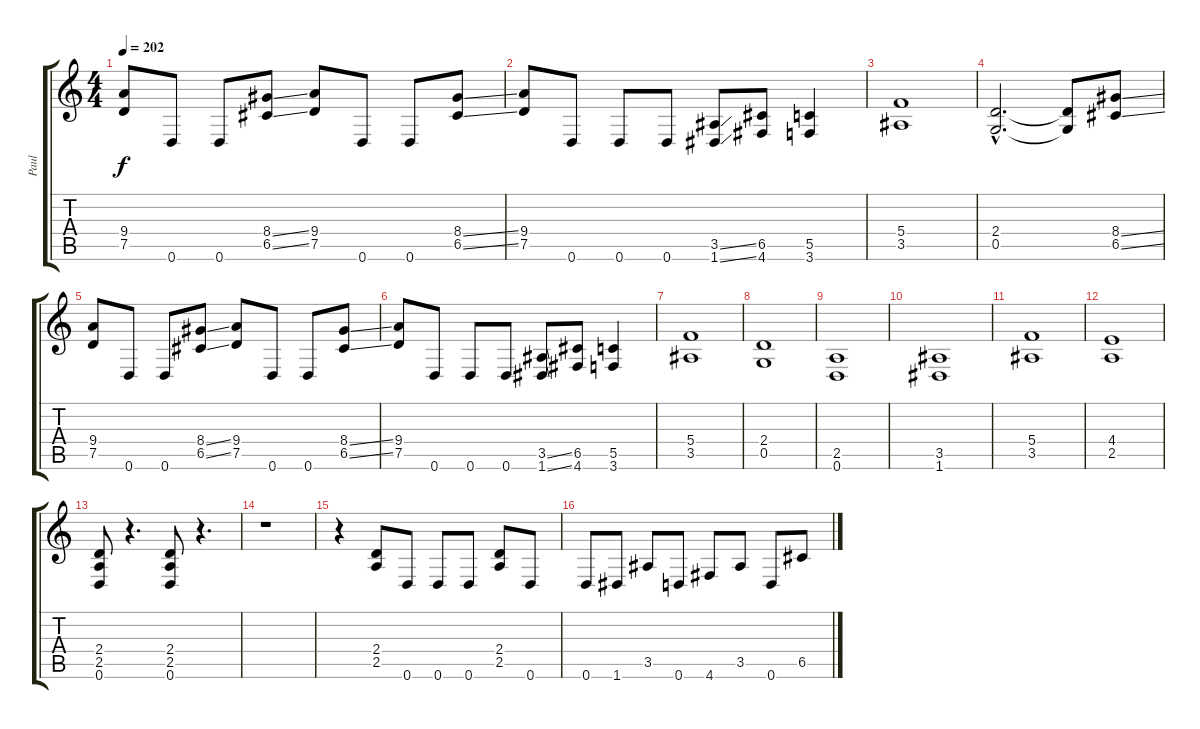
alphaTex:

\track ("Paul" "Paul") {instrument distortionguitar}
\staff {score tabs}
\tuning (D4 A3 F3 C3 G2 D2) {hide}
\ts (4 4)
\tempo 202
\clef g2
\ks c
(9.4 7.5).8{dy f} 0.6.8 0.6.8 (8.4{ss} 6.5{ss}).8 (9.4 7.5).8 0.6.8 0.6.8 (8.4{ss} 6.5{ss}).8 |
(9.4 7.5).8 0.6.8 0.6.8 0.6.8 (3.5{ss} 1.6{ss}).8 (6.5 4.6).8 (5.5 3.6).4 |
(5.4 3.5).1 |
(2.4{hac} 0.5{hac}).2{d} (2.4{t} 0.5{t}).8 (8.4{ss} 6.5{ss}).8 |
(9.4 7.5).8 0.6.8 0.6.8 (8.4{ss} 6.5{ss}).8 (9.4 7.5).8 0.6.8 0.6.8 (8.4{ss} 6.5{ss}).8 |
(9.4 7.5).8 0.6.8 0.6.8 0.6.8 (3.5{ss} 1.6{ss}).8 (6.5 4.6).8 (5.5 3.6).4 |
(5.4 3.5).1 |
(2.4 0.5).1 |
(2.5 0.6).1 |
(3.5 1.6).1 |
(5.4 3.5).1 |
(4.4 2.5).1 |
(2.4 2.5 0.6).8 r.4{d} (2.4 2.5 0.6).8 r.4{d} |
r.1 |
r.4 (2.4 2.5).8 0.6.8 0.6.8 0.6.8 (2.4 2.5).8 0.6.8 |
0.6.8 1.6.8 3.5.8 0.6.8 4.6.8 3.5.8 0.6.8 6.5.8
